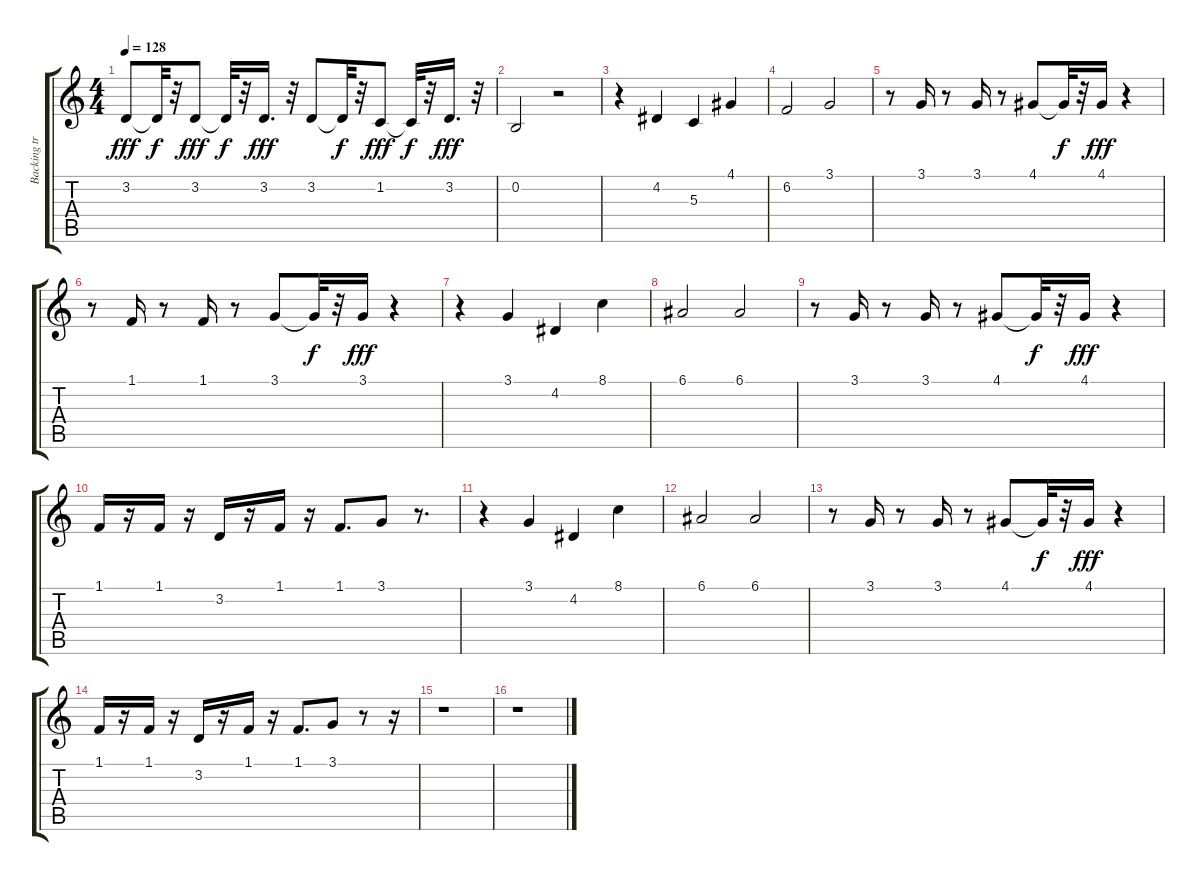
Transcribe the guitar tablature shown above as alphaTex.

\track ("Backing track 3" "Backing tr") {instrument stringensemble1}
\staff {score tabs}
\tuning (E4 B3 G3 D3 A2 E2) {hide}
\ts (4 4)
\tempo 128
\clef g2
\ks c
3.2.8{dy fff} 3.2{t}.32{dy f} r.32 3.2.8{dy fff} 3.2{t}.32{dy f} r.32 3.2.16{d dy fff} r.32 3.2.8 3.2{t}.32{dy f} r.32 1.2.8{dy fff} 1.2{t}.32{dy f} r.32 3.2.16{d dy fff} r.32 |
0.2.2 r.2 |
r.4 4.2.4 5.3.4 4.1.4 |
6.2.2 3.1.2 |
r.8 3.1.16 r.8 3.1.16 r.8 4.1.8 4.1{t}.32{dy f} r.32 4.1.16{dy fff} r.4 |
r.8 1.1.16 r.8 1.1.16 r.8 3.1.8 3.1{t}.32{dy f} r.32 3.1.16{dy fff} r.4 |
r.4 3.1.4 4.2.4 8.1.4 |
6.1.2 6.1.2 |
r.8 3.1.16 r.8 3.1.16 r.8 4.1.8 4.1{t}.32{dy f} r.32 4.1.16{dy fff} r.4 |
1.1.16 r.16 1.1.16 r.16 3.2.16 r.16 1.1.16 r.16 1.1.8{d} 3.1.8 r.8{d} |
r.4 3.1.4 4.2.4 8.1.4 |
6.1.2 6.1.2 |
r.8 3.1.16 r.8 3.1.16 r.8 4.1.8 4.1{t}.32{dy f} r.32 4.1.16{dy fff} r.4 |
1.1.16 r.16 1.1.16 r.16 3.2.16 r.16 1.1.16 r.16 1.1.8{d} 3.1.8 r.8 r.16 |
r.1 |
r.1
